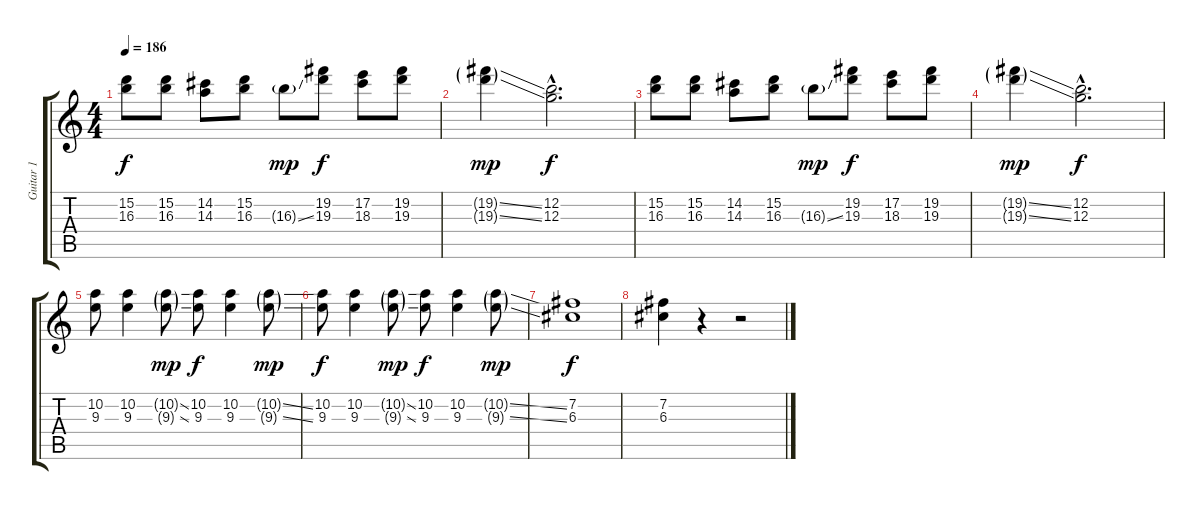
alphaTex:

\track ("Guitar 1" "Guitar 1") {instrument distortionguitar}
\staff {score tabs}
\tuning (E4 B3 G3 D3 A2 E2) {hide}
\ts (4 4)
\tempo 186
\clef g2
\ks c
(15.2 16.3).8{dy f} (15.2 16.3).8 (14.2 14.3).8 (15.2 16.3).8 16.3{ss g}.8{dy mp} (19.2 19.3).8{dy f} (17.2 18.3).8 (19.2 19.3).8 |
(19.2{ss g} 19.3{ss g}).4{dy mp} (12.2{hac} 12.3{hac}).2{d dy f} |
(15.2 16.3).8 (15.2 16.3).8 (14.2 14.3).8 (15.2 16.3).8 16.3{ss g}.8{dy mp} (19.2 19.3).8{dy f} (17.2 18.3).8 (19.2 19.3).8 |
(19.2{ss g} 19.3{ss g}).4{dy mp} (12.2{hac} 12.3{hac}).2{d dy f} |
(10.2 9.3).8 (10.2 9.3).4 (10.2{ss g} 9.3{ss g}).8{dy mp} (10.2 9.3).8{dy f} (10.2 9.3).4 (10.2{ss g} 9.3{ss g}).8{dy mp} |
(10.2 9.3).8{dy f} (10.2 9.3).4 (10.2{ss g} 9.3{ss g}).8{dy mp} (10.2 9.3).8{dy f} (10.2 9.3).4 (10.2{ss g} 9.3{ss g}).8{dy mp} |
(7.2 6.3).1{dy f} |
(7.2 6.3).4 r.4 r.2
